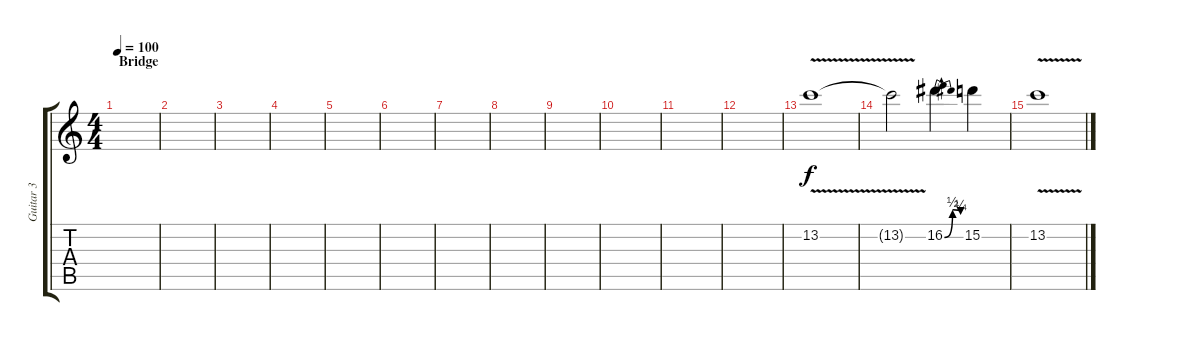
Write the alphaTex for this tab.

\track ("Guitar 3" "Guitar 3") {instrument distortionguitar}
\staff {score tabs}
\tuning (E4 B3 G3 D3 A2 E2) {hide}
\ts (4 4)
\section ("" "Bridge")
\tempo 100
\clef g2
\ks c
|
|
|
|
|
|
|
|
|
|
|
|
13.2{v}.1 |
13.2{t}.2 16.2{be (bendrelease 0 0 15 2 30 2 60 1)}.4 15.2.4 |
13.2{v}.1
